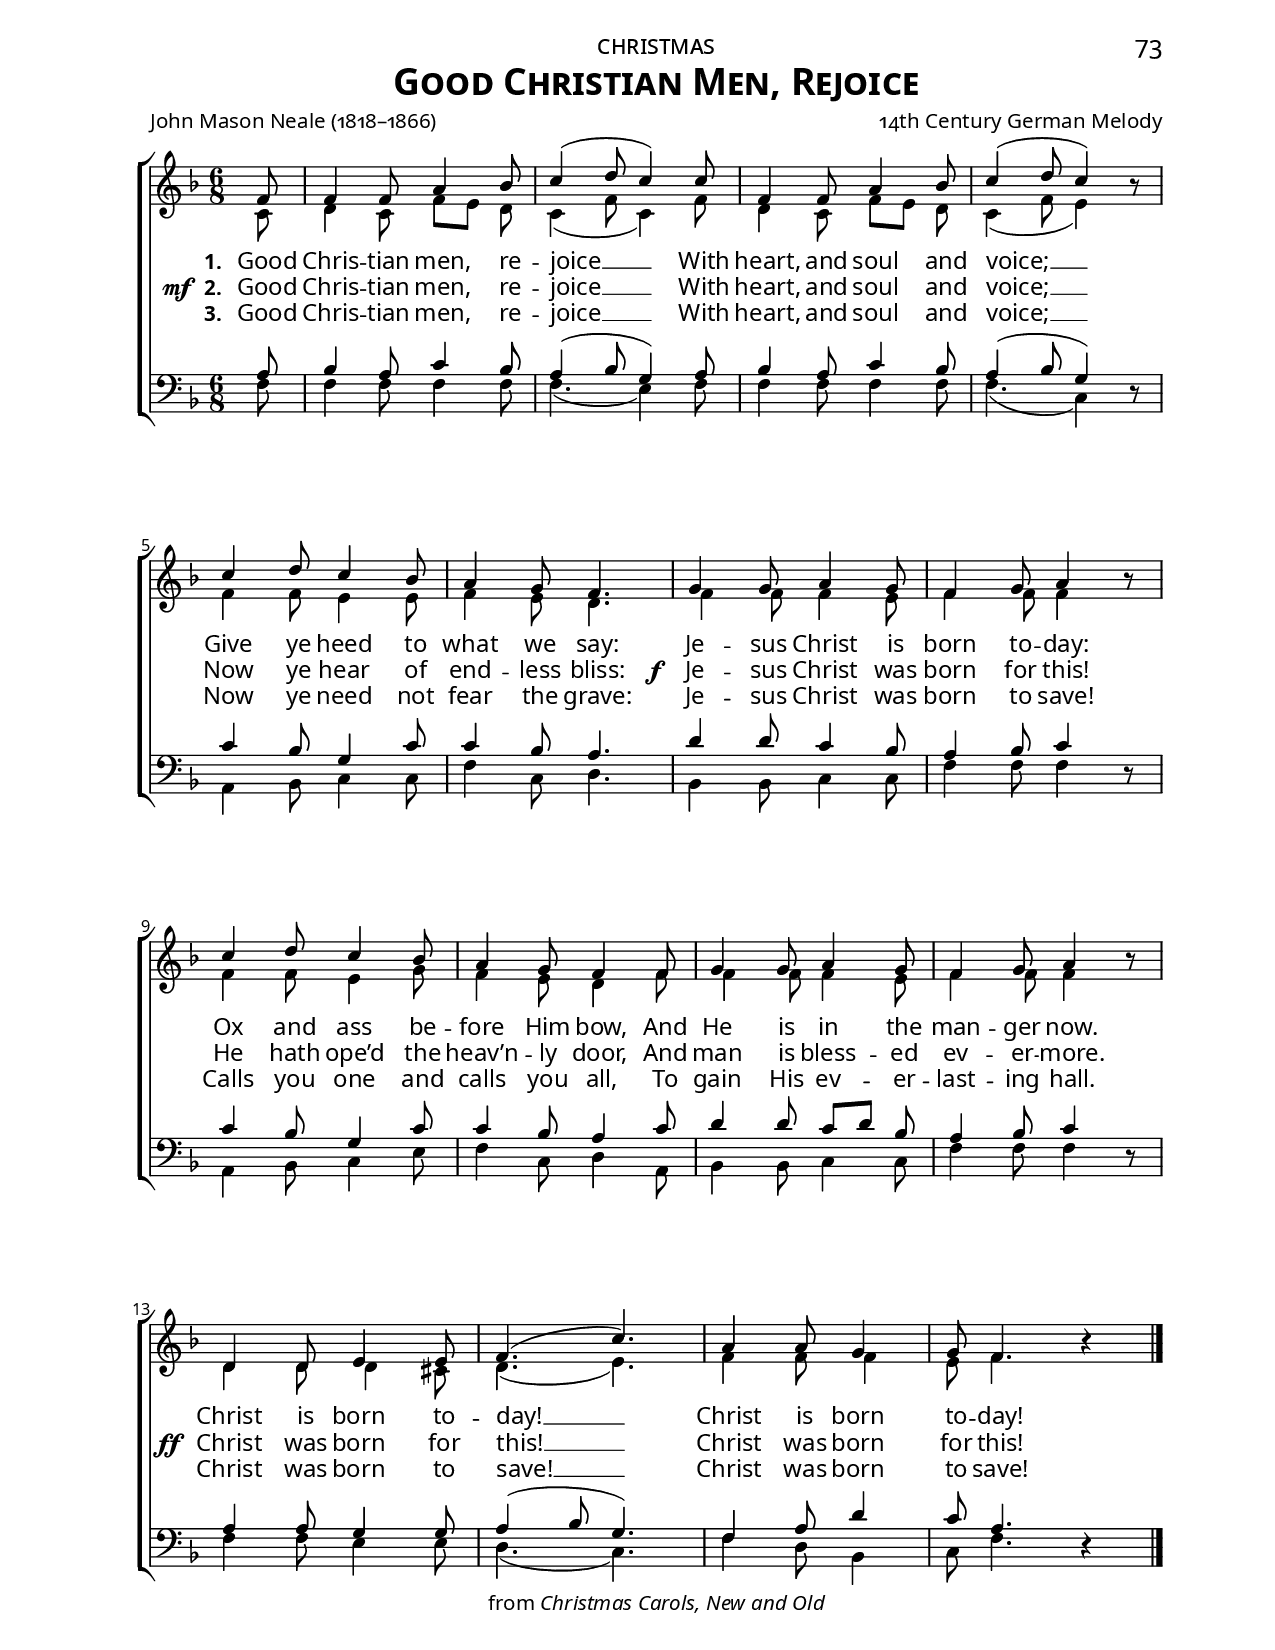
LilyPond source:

\version "2.24.0"
\include "util.ly"
\header {
  title = \markup{\override #'(font-name . "Garamond Premier Pro Semibold"){ \abs-fontsize #18 \smallCapsOldStyle"Good Christian Men, Rejoice"}}
  poet = \markup\oldStyleNum"John Mason Neale (1818–1866)"
  composer = \markup\oldStyleNum"14th Century German Melody"
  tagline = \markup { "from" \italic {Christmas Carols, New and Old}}
}
\paper {
  paper-height = 11\in
  paper-width = 8.5\in
  indent = 0\in
  %system-system-spacing = #'((basic-distance . 10) (padding . 0))
  ragged-last-bottom = ##f
  ragged-bottom = ##f
  two-sided = ##t
  inner-margin = 1\in
  outer-margin = 0.75\in
  top-margin = 0.26\in
  bottom-margin = 0.25\in
  first-page-number = #073
  print-first-page-number = ##t
  headerLine = \markup{\override #'(font-name . "Garamond Premier Pro") \smallCapsOldStyle"christmas"}
  oddHeaderMarkup = \markup\fill-line{
     \override #'(font-name . "Garamond Premier Pro")\abs-fontsize #12.5
     \combine 
        \fill-line{"" \if \should-print-page-number
        \oldStylePageNum""
        }
        \fill-line{\headerLine}
  }
  evenHeaderMarkup = \markup {
     \override #'(font-name . "Garamond Premier Pro")\abs-fontsize #12.5
     \combine
        \if \should-print-page-number
        \oldStylePageNum""
        \fill-line{\headerLine}
  }
}
#(set-global-staff-size 18) \paper{ #(define fonts (make-pango-font-tree "Garamond Premier Pro" "Garamond Premier Pro" "Garamond Premier Pro" (/ 18 20))) }
global = {
  \key f \major
  \time 6/8
  \autoBeamOff
  \override DynamicLineSpanner.staff-padding = #0.0
  \override DynamicLineSpanner.Y-extent = #'(-1 . 1)
}

sopMusic = \relative c' {
  \partial 8 f8 |
  f4 f8 a4 bes8 |
  c4( d8 c4) c8 |
  f,4 f8 a4 bes8 |
  
  c4( d8 c4) bes8\rest | \break
  c4 d8 c4 bes8 |
  a4 g8 f4. |
%  f f |
  g4 g8 a4 g8 |
  
  f4 g8 a4 bes8\rest | \break
  c4 d8 c4 bes8 |
  a4 g8 f4 f8 |
  g4 g8 a4 g8 |
  
  f4 g8 a4 bes8\rest | \break
  d,4 d8 e4 e8 |
  f4.( c') |
  \partial 8*5 a4 a8 g4 g8 f4. bes4\rest \bar "|."
}
sopWords = \lyricmode {
  
}

altoMusic = \relative c' {
  c8 |
  d4 c8 f8[ e] d |
  c4( f8 c4) f8 |
  d4 c8 f[ e] d |
  
  c4( f8 e4) s8 |
  f4 f8 e4 e8 |
  f4 e8 d4. |
%  f f |
  f4 f8 f4 e8 |
  
  f4 f8 f4 s8 |
  f4 f8 e4 g8 |
  f4 e8 d4 f8 |
  f4 f8 f4 e8 |
  
  f4 f8 f4 s8 |
  d4 d8 d4 cis8 |
  d4.( e) |
  f4 f8 f4 e8 |
  f4. s4 \bar "|."
}
altoWords = \lyricmode {
  \dropLyricsV
  \set stanza = #"1. "
  Good Chris -- tian men, re -- joice __
  With heart, and soul and voice; __
  Give ye heed to what we say:
%  News! News!
  Je -- sus Christ is born to -- day:
  Ox and ass be -- fore Him bow,
  And He is in the man -- ger now.
  Christ is born to -- day! __
  Christ is born to -- day!
}
altoWordsII = {
  \dropLyricsV
  \set stanza = \markup{\dynamic"  mf " "2. "}
  \lyricmode {
  %\markup\italic
    Good Chris -- tian men, re -- joice __
    With heart, and soul and voice; __
    Now ye hear of end -- less bliss:
  %  Joy! Joy!
  }
  \set stanza = \markup\dynamic"f  "
  \lyricmode {
    Je -- sus Christ was born for this!
    He hath ope’d the heav’n -- ly door, And man is bless -- ed ev -- er -- more.
  }
  \set stanza = \markup\dynamic" ff "
  \lyricmode {
    Christ was born for this! __
    Christ was born for this!
  }
}
altoWordsIII = \lyricmode {
  \dropLyricsV
  \set stanza = #"3. "
  Good Chris -- tian men, re -- joice __
  With heart, and soul and voice; __
  Now ye need not fear the grave:
%  Peace! Peace!
  Je -- sus Christ was born to save!
  Calls you one and calls you all,
  To gain His ev -- er -- last -- ing hall.
  Christ was born to save! __
  Christ was born to save!
}
altoWordsIV = \lyricmode {
}
altoWordsV = \lyricmode {
}
altoWordsVI = \lyricmode {
}
tenorMusic = \relative c' {
  a8 |
  bes4 a8 c4 bes8 |
  a4( bes8 g4) a8 |
  bes4 a8 c4 bes8 |
  
  a4( bes8 g4) s8 |
  c4 bes8 g4 c8 |
  c4 bes8 a4. |
%  f a |
  d4 d8 c4 bes8 |
  
  a4 bes8 c4 s8 |
  c4 bes8 g4 c8 |
  c4 bes8 a4 c8 |
  d4 d8 c[ d] bes |
  
  a4 bes8 c4 s8 |
  a4 a8 g4 g8 |
  a4( bes8 g4.) |
  f4 a8 d4 c8 |
  a4. s4 \bar "|."
}
tenorWords = \lyricmode {

}

bassMusic = \relative c {
  f8 |
  f4 f8 f4 f8 |
  f4.( e4) f8 |
  f4 f8 f4 f8 |
  
  f4.( c4) d8\rest |
  a4 bes8 c4 c8 |
  f4 c8 d4. |
%  f d |
  bes4 bes8 c4 c8 |
  
  f4 f8 f4 d8\rest |
  a4 bes8 c4 e8 |
  f4 c8 d4 a8 |
  bes4 bes8 c4 c8 |
  
  f4 f8 f4 d8\rest |
  f4 f8 e4 e8 |
  d4.( c) |
  f4 d8 bes4 c8 |
  f4. d4\rest \bar "|."
}
bassWords = \lyricmode {

}

\score {
  <<
   \new ChoirStaff <<
%    \new Lyrics = sopranos \with { \override VerticalAxisGroup.nonstaff-relatedstaff-spacing = #'((basic-distance . 1)) }
    \new Staff = women <<
      \new Voice = "sopranos" { \voiceOne << \global \sopMusic >> }
      \new Voice = "altos" { \voiceTwo << \global \altoMusic >> }
    >>
    \new Lyrics \with { alignAboveContext = #"women" \override VerticalAxisGroup.nonstaff-relatedstaff-spacing = #'((basic-distance . 1))} \lyricsto "sopranos" \sopWords
    \new Lyrics = "altosVI"  \with { alignBelowContext = #"women" } \lyricsto "sopranos" \altoWordsVI
    \new Lyrics = "altosV"  \with { alignBelowContext = #"women" } \lyricsto "sopranos" \altoWordsV
    \new Lyrics = "altosIV"  \with { alignBelowContext = #"women" } \lyricsto "sopranos" \altoWordsIV
    \new Lyrics = "altosIII"  \with { alignBelowContext = #"women" } \lyricsto "sopranos" \altoWordsIII
    \new Lyrics = "altosII"  \with { alignBelowContext = #"women" } \lyricsto "sopranos" \altoWordsII
    \new Lyrics = "altos"  \with { alignBelowContext = #"women" } \lyricsto "sopranos" \altoWords
   \new Staff = men <<
      \clef bass
      \new Voice = "tenors" { \voiceOne << \global \tenorMusic >> }
      \new Voice = "basses" { \voiceTwo << \global \bassMusic >> }
    >>
    \new Lyrics \with { alignAboveContext = #"men" \override VerticalAxisGroup.nonstaff-relatedstaff-spacing = #'((basic-distance . 1)) } \lyricsto "tenors" \tenorWords
    \new Lyrics \with { alignBelowContext = #"men" \override VerticalAxisGroup.nonstaff-relatedstaff-spacing = #'((basic-distance . 1)) } \lyricsto "basses" \bassWords
  >>
%    \new PianoStaff << \new Staff { \new Voice { \pianoRH } } \new Staff { \clef "bass" \pianoLH } >>
  >>
  \layout {
  \context {
    \Lyrics
    \override LyricText.font-size = #1.3
  }
    \context {
      \Score
      %\override SpacingSpanner.base-shortest-duration = #(ly:make-moment 1/8)
      %\override SpacingSpanner.common-shortest-duration = #(ly:make-moment 1/4)
    }
    \context {
      % Remove all empty staves
      % \Staff \RemoveEmptyStaves \override VerticalAxisGroup.remove-first = ##t
    }
    \context {
      \Lyrics
      \override LyricText.X-offset = #center-on-word
    }
  }
}

